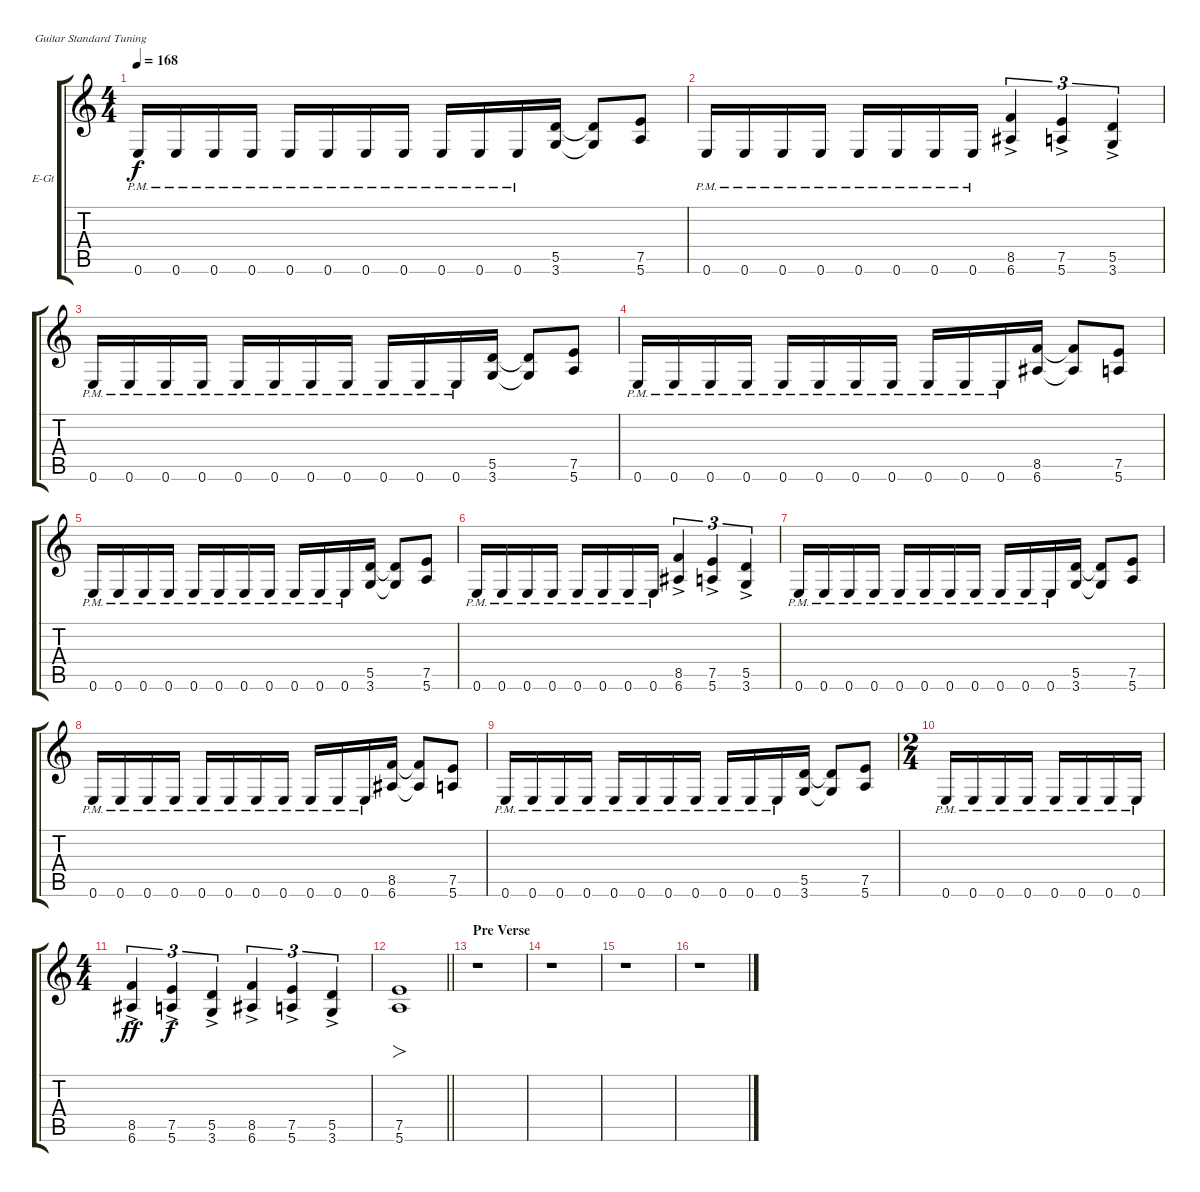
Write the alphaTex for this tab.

\bracketExtendMode groupsimilarinstruments
\firstSystemTrackNameOrientation horizontal
\otherSystemsTrackNameOrientation horizontal
\track ("Guitar I" "E-Gt") {instrument distortionguitar}
\staff {score tabs}
\tuning (E4 B3 G3 D3 A2 E2)
\ts (4 4)
\tempo 168
\clef g2
\ks c
0.6{pm}.16{dy f} 0.6{pm}.16 0.6{pm}.16 0.6{pm}.16 0.6{pm}.16 0.6{pm}.16 0.6{pm}.16 0.6{pm}.16 0.6{pm}.16 0.6{pm}.16 0.6{pm}.16 (5.5 3.6).16 (5.5{t} 3.6{t}).8 (7.5 5.6).8 |
0.6{pm}.16 0.6{pm}.16 0.6{pm}.16 0.6{pm}.16 0.6{pm}.16 0.6{pm}.16 0.6{pm}.16 0.6{pm}.16 (8.5{ac} 6.6).4{tu (3 2)} (7.5{ac} 5.6).4{tu (3 2)} (5.5{ac} 3.6).4{tu (3 2)} |
0.6{pm}.16 0.6{pm}.16 0.6{pm}.16 0.6{pm}.16 0.6{pm}.16 0.6{pm}.16 0.6{pm}.16 0.6{pm}.16 0.6{pm}.16 0.6{pm}.16 0.6{pm}.16 (5.5 3.6).16 (5.5{t} 3.6{t}).8 (7.5 5.6).8 |
0.6{pm}.16 0.6{pm}.16 0.6{pm}.16 0.6{pm}.16 0.6{pm}.16 0.6{pm}.16 0.6{pm}.16 0.6{pm}.16 0.6{pm}.16 0.6{pm}.16 0.6{pm}.16 (8.5 6.6).16 (8.5{t} 6.6{t}).8 (7.5 5.6).8 |
0.6{pm}.16 0.6{pm}.16 0.6{pm}.16 0.6{pm}.16 0.6{pm}.16 0.6{pm}.16 0.6{pm}.16 0.6{pm}.16 0.6{pm}.16 0.6{pm}.16 0.6{pm}.16 (5.5 3.6).16 (5.5{t} 3.6{t}).8 (7.5 5.6).8 |
0.6{pm}.16 0.6{pm}.16 0.6{pm}.16 0.6{pm}.16 0.6{pm}.16 0.6{pm}.16 0.6{pm}.16 0.6{pm}.16 (8.5{ac} 6.6).4{tu (3 2)} (7.5{ac} 5.6).4{tu (3 2)} (5.5{ac} 3.6).4{tu (3 2)} |
0.6{pm}.16 0.6{pm}.16 0.6{pm}.16 0.6{pm}.16 0.6{pm}.16 0.6{pm}.16 0.6{pm}.16 0.6{pm}.16 0.6{pm}.16 0.6{pm}.16 0.6{pm}.16 (5.5 3.6).16 (5.5{t} 3.6{t}).8 (7.5 5.6).8 |
0.6{pm}.16 0.6{pm}.16 0.6{pm}.16 0.6{pm}.16 0.6{pm}.16 0.6{pm}.16 0.6{pm}.16 0.6{pm}.16 0.6{pm}.16 0.6{pm}.16 0.6{pm}.16 (8.5 6.6).16 (8.5{t} 6.6{t}).8 (7.5 5.6).8 |
0.6{pm}.16 0.6{pm}.16 0.6{pm}.16 0.6{pm}.16 0.6{pm}.16 0.6{pm}.16 0.6{pm}.16 0.6{pm}.16 0.6{pm}.16 0.6{pm}.16 0.6{pm}.16 (5.5 3.6).16 (5.5{t} 3.6{t}).8 (7.5 5.6).8 |
\ts (2 4)
\beaming (8 2 2)
0.6{pm}.16 0.6{pm}.16 0.6{pm}.16 0.6{pm}.16 0.6{pm}.16 0.6{pm}.16 0.6{pm}.16 0.6{pm}.16 |
\ts (4 4)
\beaming (8 2 2 2 2)
(8.5{ac} 6.6{ac}).4{tu (3 2) dy ff} (7.5 5.6{ac}).4{tu (3 2) dy f} (5.5 3.6{ac}).4{tu (3 2)} (8.5 6.6{ac}).4{tu (3 2)} (7.5 5.6{ac}).4{tu (3 2)} (5.5 3.6{ac}).4{tu (3 2)} |
\barLineRight lightlight
(7.5 5.6).1{fo} |
\section ("" "Pre Verse")
r.1 |
r.1 |
r.1 |
r.1
